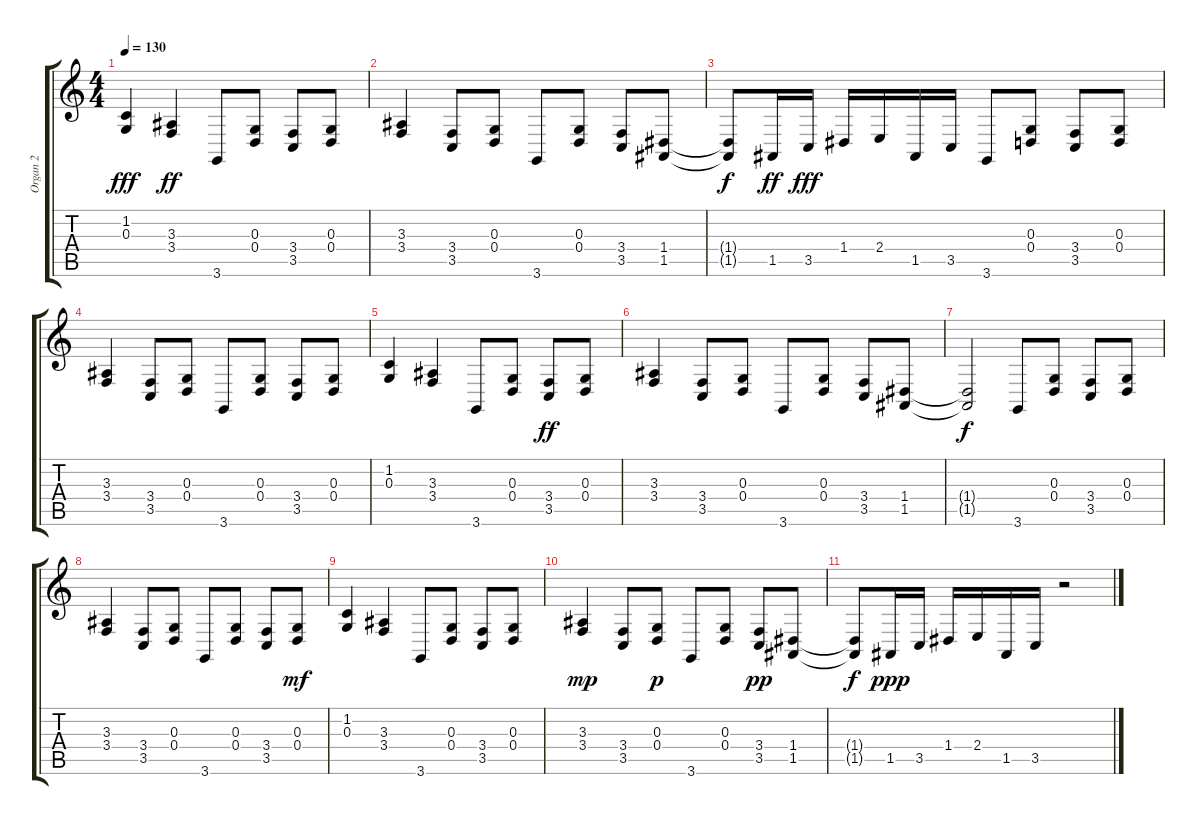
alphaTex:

\track ("Organ 2" "Organ 2") {instrument churchorgan}
\staff {score tabs}
\tuning (E4 B3 G3 D3 A2 E2) {hide}
\ts (4 4)
\tempo 130
\clef g2
\ks c
(1.2 0.3).4{dy fff} (3.3 3.4).4{dy ff} 3.6.8 (0.3 0.4).8 (3.4 3.5).8 (0.3 0.4).8 |
(3.3 3.4).4 (3.4 3.5).8 (0.3 0.4).8 3.6.8 (0.3 0.4).8 (3.4 3.5).8 (1.4 1.5).8 |
(1.4{t} 1.5{t}).8{dy f} 1.5.16{dy ff} 3.5.16{dy fff} 1.4.16 2.4.16 1.5.16 3.5.16 3.6.8 (0.3 0.4).8 (3.4 3.5).8 (0.3 0.4).8 |
(3.3 3.4).4 (3.4 3.5).8 (0.3 0.4).8 3.6.8 (0.3 0.4).8 (3.4 3.5).8 (0.3 0.4).8 |
(1.2 0.3).4 (3.3 3.4).4 3.6.8 (0.3 0.4).8 (3.4 3.5).8{dy ff} (0.3 0.4).8 |
(3.3 3.4).4 (3.4 3.5).8 (0.3 0.4).8 3.6.8 (0.3 0.4).8 (3.4 3.5).8 (1.4 1.5).8 |
(1.4{t} 1.5{t}).2{dy f} 3.6.8 (0.3 0.4).8 (3.4 3.5).8 (0.3 0.4).8 |
(3.3 3.4).4 (3.4 3.5).8 (0.3 0.4).8 3.6.8 (0.3 0.4).8 (3.4 3.5).8 (0.3 0.4).8{dy mf} |
(1.2 0.3).4 (3.3 3.4).4 3.6.8 (0.3 0.4).8 (3.4 3.5).8 (0.3 0.4).8 |
(3.3 3.4).4{dy mp} (3.4 3.5).8 (0.3 0.4).8{dy p} 3.6.8 (0.3 0.4).8 (3.4 3.5).8{dy pp} (1.4 1.5).8 |
(1.4{t} 1.5{t}).8{dy f} 1.5.16{dy ppp} 3.5.16 1.4.16 2.4.16 1.5.16 3.5.16 r.2
